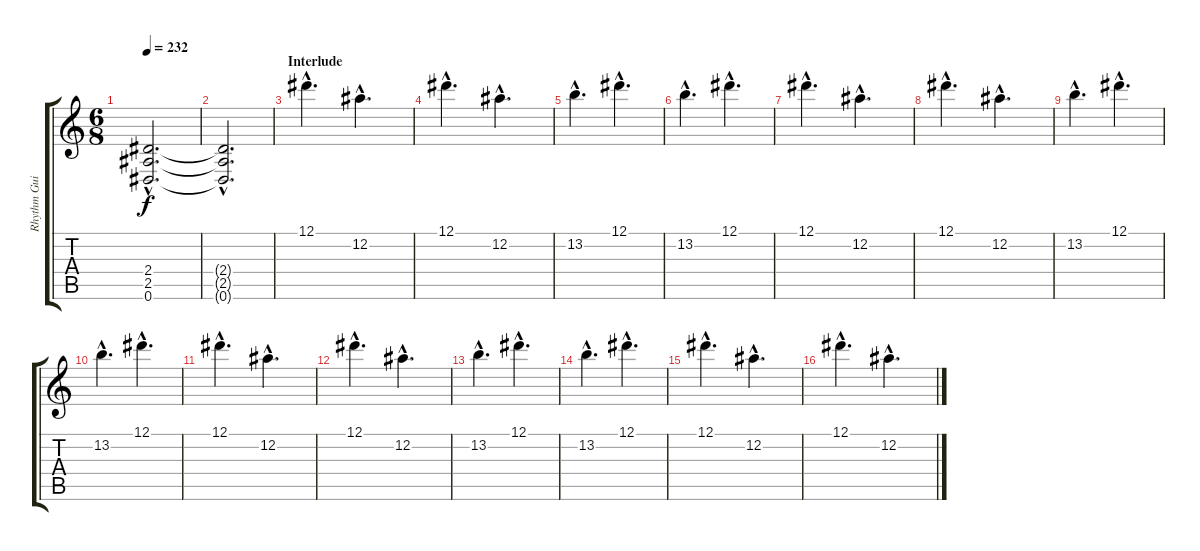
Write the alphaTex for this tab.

\track ("Rhythm Guitar" "Rhythm Gui") {instrument overdrivenguitar}
\staff {score tabs}
\tuning (Eb4 Bb3 Gb3 Db3 Ab2 Eb2) {hide}
\ts (6 8)
\tempo 232
\clef g2
\ks c
(2.4{hac t} 2.5{hac t} 0.6{hac t}).2{d dy f} |
(2.4{hac t} 2.5{hac t} 0.6{hac t}).2{d} |
\section ("" "Interlude")
12.1{hac}.4{d volume 16 instrument electricguitarclean} 12.2{hac}.4{d} |
12.1{hac}.4{d} 12.2{hac}.4{d} |
13.2{hac}.4{d} 12.1{hac}.4{d} |
13.2{hac}.4{d} 12.1{hac}.4{d} |
12.1{hac}.4{d volume 16 instrument electricguitarclean} 12.2{hac}.4{d} |
12.1{hac}.4{d} 12.2{hac}.4{d} |
13.2{hac}.4{d} 12.1{hac}.4{d} |
13.2{hac}.4{d} 12.1{hac}.4{d} |
12.1{hac}.4{d volume 16 instrument electricguitarclean} 12.2{hac}.4{d} |
12.1{hac}.4{d} 12.2{hac}.4{d} |
13.2{hac}.4{d} 12.1{hac}.4{d} |
13.2{hac}.4{d} 12.1{hac}.4{d} |
12.1{hac}.4{d volume 16 instrument electricguitarclean} 12.2{hac}.4{d} |
12.1{hac}.4{d} 12.2{hac}.4{d}
